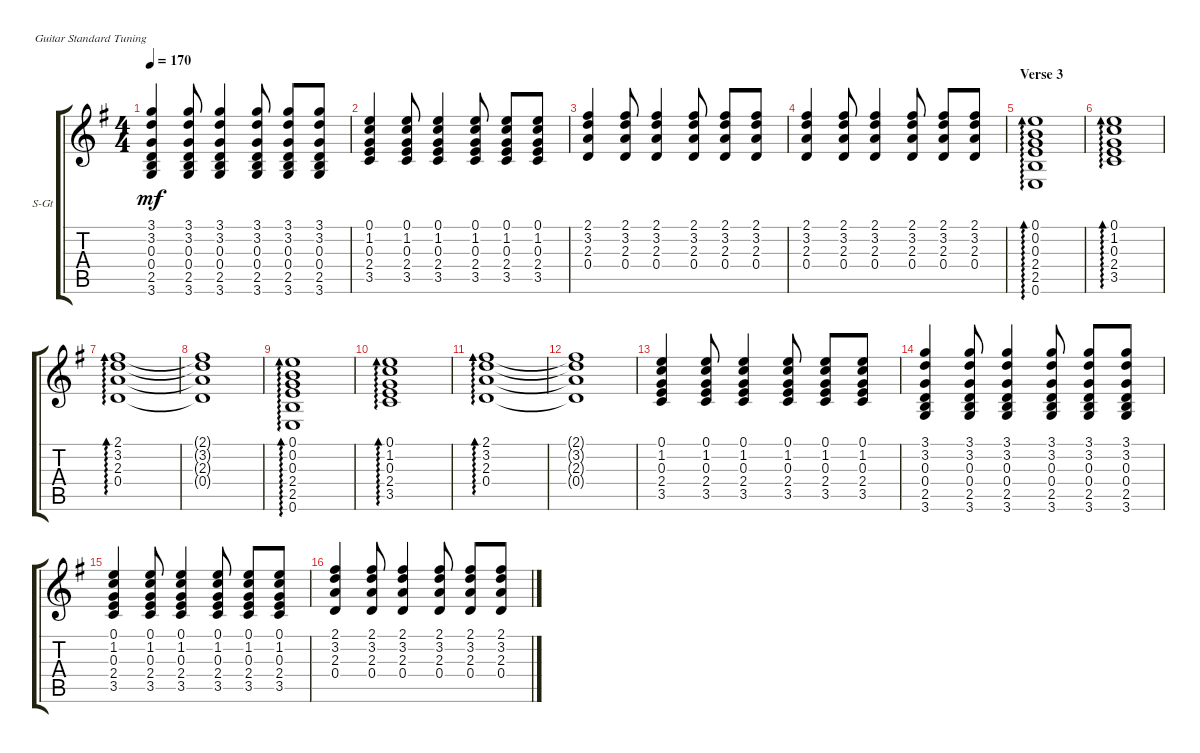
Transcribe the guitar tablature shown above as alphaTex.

\defaultSystemsLayout 4
\bracketExtendMode groupsimilarinstruments
\firstSystemTrackNameOrientation horizontal
\otherSystemsTrackNameOrientation horizontal
\track ("Steel Guitar" "S-Gt") {instrument acousticguitarsteel}
\staff {score tabs}
\tuning (E4 B3 G3 D3 A2 E2)
\ts (4 4)
\tempo 170
\clef g2
\ks g
(3.6 2.5 0.4 0.3 3.2 3.1).4{dy mf} (3.6 2.5 0.4 0.3 3.2 3.1).8 (3.6 2.5 0.4 0.3 3.2 3.1).4 (3.6 2.5 0.4 0.3 3.2 3.1).8 (3.6 2.5 0.4 0.3 3.2 3.1).8 (3.6 2.5 0.4 0.3 3.2 3.1).8 |
(3.5 2.4 0.3 1.2 0.1).4 (3.5 2.4 0.3 1.2 0.1).8 (3.5 2.4 0.3 1.2 0.1).4 (3.5 2.4 0.3 1.2 0.1).8 (3.5 2.4 0.3 1.2 0.1).8 (3.5 2.4 0.3 1.2 0.1).8 |
(0.4 2.3 3.2 2.1).4 (0.4 2.3 3.2 2.1).8 (0.4 2.3 3.2 2.1).4 (0.4 2.3 3.2 2.1).8 (0.4 2.3 3.2 2.1).8 (0.4 2.3 3.2 2.1).8 |
(0.4 2.3 3.2 2.1).4 (0.4 2.3 3.2 2.1).8 (0.4 2.3 3.2 2.1).4 (0.4 2.3 3.2 2.1).8 (0.4 2.3 3.2 2.1).8 (0.4 2.3 3.2 2.1).8 |
\section ("" "Verse 3")
(0.6 2.5 2.4 0.3 0.2 0.1).1{ad 0} |
(3.5 2.4 0.3 1.2 0.1).1{ad 0} |
(0.4 2.3 3.2 2.1).1{ad 0} |
(0.4{t} 2.3{t} 3.2{t} 2.1{t}).1 |
(0.6 2.5 2.4 0.3 0.2 0.1).1{ad 0} |
(3.5 2.4 0.3 1.2 0.1).1{ad 0} |
(0.4 2.3 3.2 2.1).1{ad 0} |
(0.4{t} 2.3{t} 3.2{t} 2.1{t}).1 |
(3.5 2.4 0.3 1.2 0.1).4 (3.5 2.4 0.3 1.2 0.1).8 (3.5 2.4 0.3 1.2 0.1).4 (3.5 2.4 0.3 1.2 0.1).8 (3.5 2.4 0.3 1.2 0.1).8 (3.5 2.4 0.3 1.2 0.1).8 |
(3.6 2.5 0.4 0.3 3.2 3.1).4 (3.6 2.5 0.4 0.3 3.2 3.1).8 (3.6 2.5 0.4 0.3 3.2 3.1).4 (3.6 2.5 0.4 0.3 3.2 3.1).8 (3.6 2.5 0.4 0.3 3.2 3.1).8 (3.6 2.5 0.4 0.3 3.2 3.1).8 |
(3.5 2.4 0.3 1.2 0.1).4 (3.5 2.4 0.3 1.2 0.1).8 (3.5 2.4 0.3 1.2 0.1).4 (3.5 2.4 0.3 1.2 0.1).8 (3.5 2.4 0.3 1.2 0.1).8 (3.5 2.4 0.3 1.2 0.1).8 |
(0.4 2.3 3.2 2.1).4 (0.4 2.3 3.2 2.1).8 (0.4 2.3 3.2 2.1).4 (0.4 2.3 3.2 2.1).8 (0.4 2.3 3.2 2.1).8 (0.4 2.3 3.2 2.1).8
